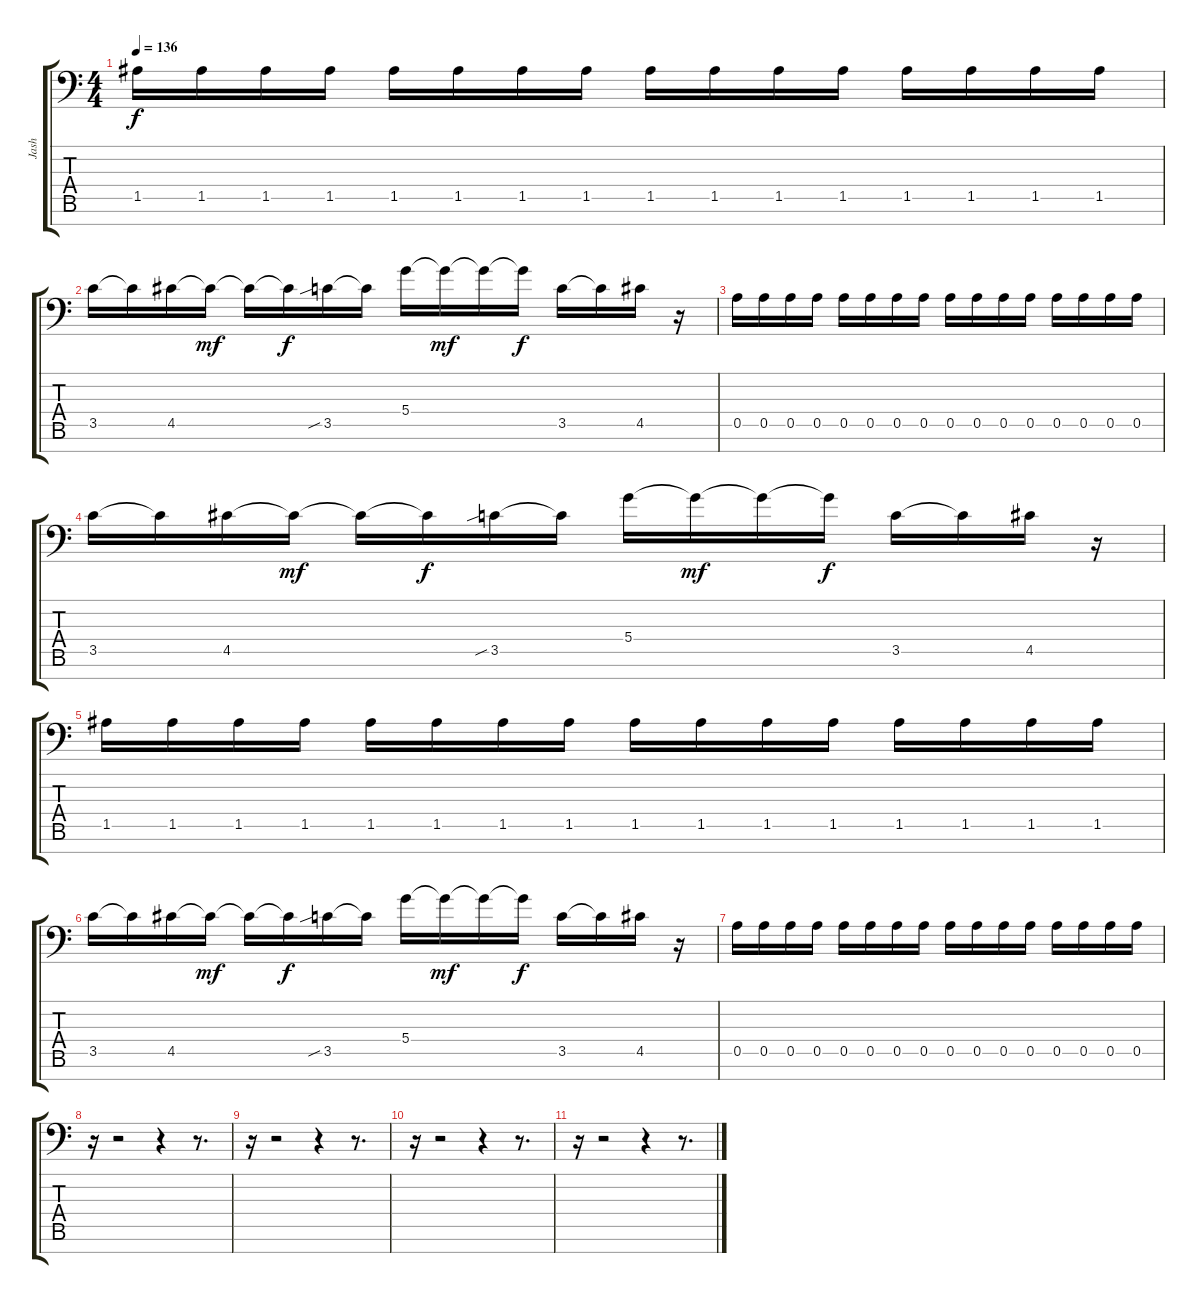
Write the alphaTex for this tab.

\track ("Jash" "Jash") {instrument distortionguitar}
\staff {score tabs}
\tuning (E4 B3 G3 D3 A2 E2 A1) {hide}
\ts (4 4)
\tempo 136
\clef f4
\ks c
1.5.16{dy f} 1.5.16 1.5.16 1.5.16 1.5.16 1.5.16 1.5.16 1.5.16 1.5.16 1.5.16 1.5.16 1.5.16 1.5.16 1.5.16 1.5.16 1.5.16 |
3.5.16 3.5{t}.16 4.5.16 4.5{t}.16{dy mf} 4.5{t}.16 4.5{t}.16{dy f} 3.5{sib}.16 3.5{t}.16 5.4.16 5.4{t}.16{dy mf} 5.4{t}.16 5.4{t}.16{dy f} 3.5.16 3.5{t}.16 4.5.16 r.16 |
0.5.16 0.5.16 0.5.16 0.5.16 0.5.16 0.5.16 0.5.16 0.5.16 0.5.16 0.5.16 0.5.16 0.5.16 0.5.16 0.5.16 0.5.16 0.5.16 |
3.5.16 3.5{t}.16 4.5.16 4.5{t}.16{dy mf} 4.5{t}.16 4.5{t}.16{dy f} 3.5{sib}.16 3.5{t}.16 5.4.16 5.4{t}.16{dy mf} 5.4{t}.16 5.4{t}.16{dy f} 3.5.16 3.5{t}.16 4.5.16 r.16 |
1.5.16 1.5.16 1.5.16 1.5.16 1.5.16 1.5.16 1.5.16 1.5.16 1.5.16 1.5.16 1.5.16 1.5.16 1.5.16 1.5.16 1.5.16 1.5.16 |
3.5.16 3.5{t}.16 4.5.16 4.5{t}.16{dy mf} 4.5{t}.16 4.5{t}.16{dy f} 3.5{sib}.16 3.5{t}.16 5.4.16 5.4{t}.16{dy mf} 5.4{t}.16 5.4{t}.16{dy f} 3.5.16 3.5{t}.16 4.5.16 r.16 |
0.5.16 0.5.16 0.5.16 0.5.16 0.5.16 0.5.16 0.5.16 0.5.16 0.5.16 0.5.16 0.5.16 0.5.16 0.5.16 0.5.16 0.5.16 0.5.16 |
r.16 r.2 r.4 r.8{d} |
r.16 r.2 r.4 r.8{d} |
r.16 r.2 r.4 r.8{d} |
r.16 r.2 r.4 r.8{d}
